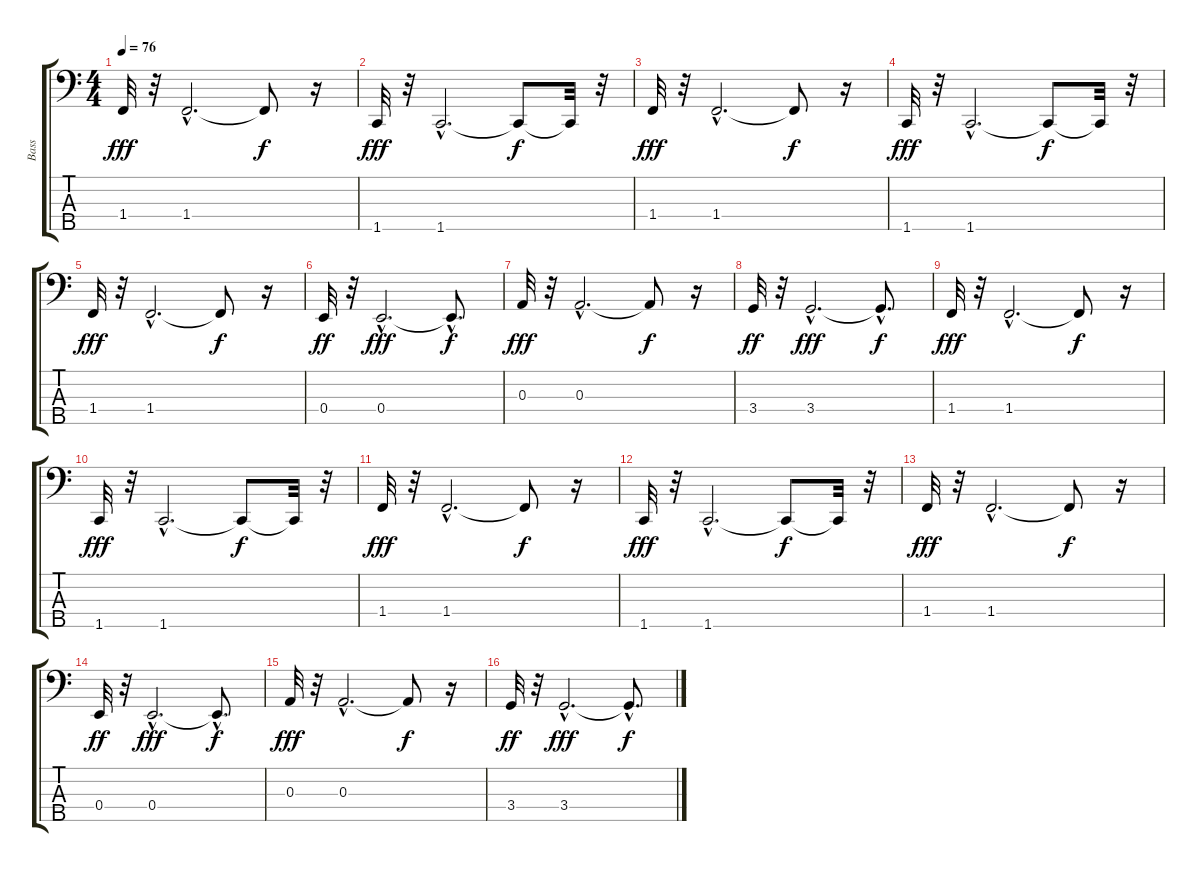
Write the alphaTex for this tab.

\track ("Bass" "Bass") {instrument electricbassfinger}
\staff {score tabs}
\tuning (G2 D2 A1 E1 B0) {hide}
\ts (4 4)
\tempo 76
\clef f4
\ks c
1.4.32{dy fff instrument electricbassfinger} r.32 1.4{hac}.2{d} 1.4{t}.8{dy f} r.16 |
1.5.32{dy fff} r.32 1.5{hac}.2{d} 1.5{t}.8{dy f} 1.5{t}.32 r.32 |
1.4.32{dy fff instrument electricbassfinger} r.32 1.4{hac}.2{d} 1.4{t}.8{dy f} r.16 |
1.5.32{dy fff} r.32 1.5{hac}.2{d} 1.5{t}.8{dy f} 1.5{t}.32 r.32 |
1.4.32{dy fff instrument electricbassfinger} r.32 1.4{hac}.2{d} 1.4{t}.8{dy f} r.16 |
0.4.32{dy ff} r.32 0.4{hac}.2{d dy fff} 0.4{hac t}.8{d dy f} |
0.3.32{dy fff instrument electricbassfinger} r.32 0.3{hac}.2{d} 0.3{t}.8{dy f} r.16 |
3.4.32{dy ff} r.32 3.4{hac}.2{d dy fff} 3.4{hac t}.8{d dy f} |
1.4.32{dy fff instrument electricbassfinger} r.32 1.4{hac}.2{d} 1.4{t}.8{dy f} r.16 |
1.5.32{dy fff} r.32 1.5{hac}.2{d} 1.5{t}.8{dy f} 1.5{t}.32 r.32 |
1.4.32{dy fff instrument electricbassfinger} r.32 1.4{hac}.2{d} 1.4{t}.8{dy f} r.16 |
1.5.32{dy fff} r.32 1.5{hac}.2{d} 1.5{t}.8{dy f} 1.5{t}.32 r.32 |
1.4.32{dy fff instrument electricbassfinger} r.32 1.4{hac}.2{d} 1.4{t}.8{dy f} r.16 |
0.4.32{dy ff} r.32 0.4{hac}.2{d dy fff} 0.4{hac t}.8{d dy f} |
0.3.32{dy fff instrument electricbassfinger} r.32 0.3{hac}.2{d} 0.3{t}.8{dy f} r.16 |
3.4.32{dy ff} r.32 3.4{hac}.2{d dy fff} 3.4{hac t}.8{d dy f}
